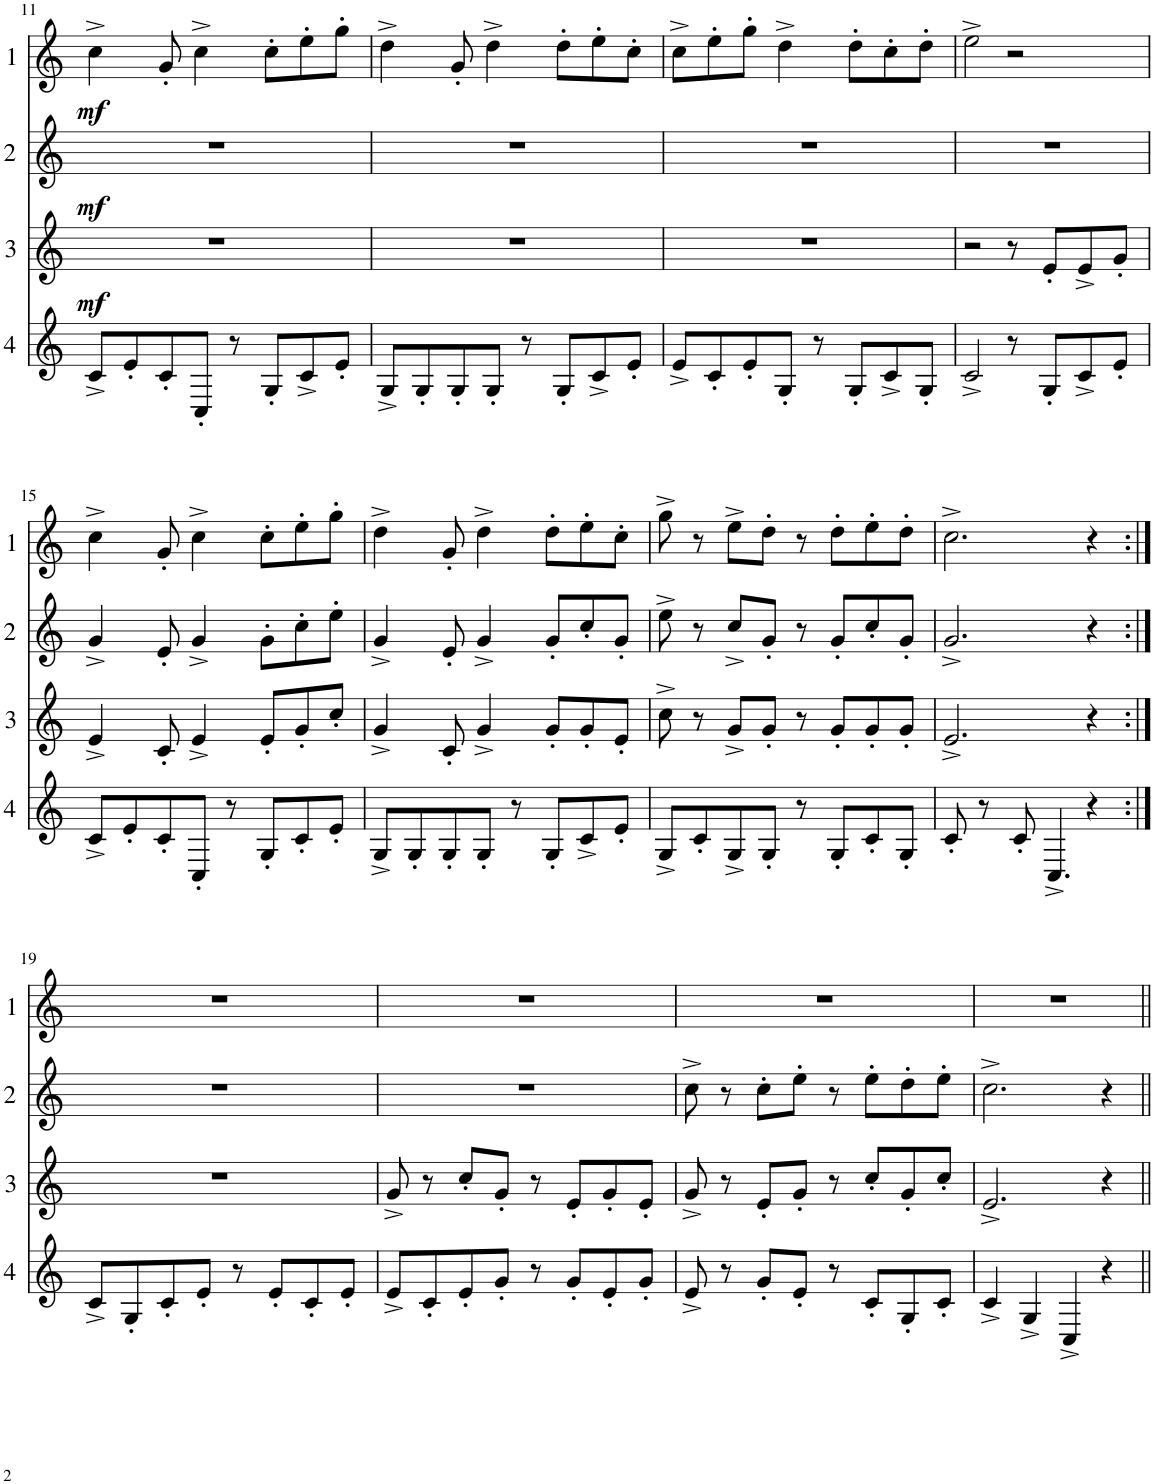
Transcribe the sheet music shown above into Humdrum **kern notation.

**kern	**kern	**dynam	**kern	**dynam	**kern	**dynam
*part4	*part3	*part3	*part2	*part2	*part1	*part1
*staff4	*staff3	*staff3	*staff2	*staff2	*staff1	*staff1
*I"Cor 4	*I"Cor 3	*	*I"Cor 2	*	*I"Cor 1	*
!!LO:PB:g=z
*clefG2	*clefG2	*	*clefG2	*	*clefG2	*
*Trd4c7	*Trd4c7	*	*Trd4c7	*	*Trd4c7	*
*k[]	*k[]	*	*k[]	*	*k[]	*
*M4/4	*M4/4	*	*M4/4	*	*M4/4	*
=11	=11	=11	=11	=11	=11	=11
!	!	!LO:DY:b	!	!LO:DY:b	!	!LO:DY:b
8c^/L	1r	mf	1r	mf	4cc^\	mf
8e'/	.	.	.	.	.	.
8c'/	.	.	.	.	8g'/	.
8C'/J	.	.	.	.	4cc^\	.
8r	.	.	.	.	.	.
8G'/L	.	.	.	.	8cc'\L	.
8c^/	.	.	.	.	8ee'\	.
8e'/J	.	.	.	.	8gg'\J	.
=12	=12	=12	=12	=12	=12	=12
8G^/L	1r	.	1r	.	4dd^\	.
8G'/	.	.	.	.	.	.
8G'/	.	.	.	.	8g'/	.
8G'/J	.	.	.	.	4dd^\	.
8r	.	.	.	.	.	.
8G'/L	.	.	.	.	8dd'\L	.
8c^/	.	.	.	.	8ee'\	.
8e'/J	.	.	.	.	8cc'\J	.
=13	=13	=13	=13	=13	=13	=13
8e^/L	1r	.	1r	.	8cc^\L	.
8c'/	.	.	.	.	8ee'\	.
8e'/	.	.	.	.	8gg'\J	.
8G'/J	.	.	.	.	4dd^\	.
8r	.	.	.	.	.	.
8G'/L	.	.	.	.	8dd'\L	.
8c^/	.	.	.	.	8cc'\	.
8G'/J	.	.	.	.	8dd'\J	.
=14	=14	=14	=14	=14	=14	=14
2c^/	2r	.	1r	.	2ee^\	.
8r	8r	.	.	.	2r	.
8G'/L	8e'/L	.	.	.	.	.
8c^/	8e^/	.	.	.	.	.
8e'/J	8g'/J	.	.	.	.	.
!!LO:LB:g=z
=15	=15	=15	=15	=15	=15	=15
8c^/L	4e^/	.	4g^/	.	4cc^\	.
8e'/	.	.	.	.	.	.
8c'/	8c'/	.	8e'/	.	8g'/	.
8C'/J	4e^/	.	4g^/	.	4cc^\	.
8r	.	.	.	.	.	.
8G'/L	8e'/L	.	8g'\L	.	8cc'\L	.
8c'/	8g'/	.	8cc'\	.	8ee'\	.
8e'/J	8cc'/J	.	8ee'\J	.	8gg'\J	.
=16	=16	=16	=16	=16	=16	=16
8G^/L	4g^/	.	4g^/	.	4dd^\	.
8G'/	.	.	.	.	.	.
8G'/	8c'/	.	8e'/	.	8g'/	.
8G'/J	4g^/	.	4g^/	.	4dd^\	.
8r	.	.	.	.	.	.
8G'/L	8g'/L	.	8g'/L	.	8dd'\L	.
8c^/	8g'/	.	8cc'/	.	8ee'\	.
8e'/J	8e'/J	.	8g'/J	.	8cc'\J	.
=17	=17	=17	=17	=17	=17	=17
8G^/L	8cc^\	.	8ee^\	.	8gg^\	.
8c'/	8r	.	8r	.	8r	.
8G^/	8g^/L	.	8cc^/L	.	8ee^\L	.
8G'/J	8g'/J	.	8g'/J	.	8dd'\J	.
8r	8r	.	8r	.	8r	.
8G'/L	8g'/L	.	8g'/L	.	8dd'\L	.
8c'/	8g'/	.	8cc'/	.	8ee'\	.
8G'/J	8g'/J	.	8g'/J	.	8dd'\J	.
=18	=18	=18	=18	=18	=18	=18
8c'/	2.e^/	.	2.g^/	.	2.cc^\	.
8r	.	.	.	.	.	.
8c'/	.	.	.	.	.	.
4.C^/	.	.	.	.	.	.
4r	4r	.	4r	.	4r	.
!!LO:LB:g=z
=19:|!	=19:|!	=19:|!	=19:|!	=19:|!	=19:|!	=19:|!
8c^/L	1r	.	1r	.	1r	.
8G'/	.	.	.	.	.	.
8c'/	.	.	.	.	.	.
8e'/J	.	.	.	.	.	.
8r	.	.	.	.	.	.
8e'/L	.	.	.	.	.	.
8c'/	.	.	.	.	.	.
8e'/J	.	.	.	.	.	.
=20	=20	=20	=20	=20	=20	=20
8e^/L	8g^/	.	1r	.	1r	.
8c'/	8r	.	.	.	.	.
8e'/	8cc'/L	.	.	.	.	.
8g'/J	8g'/J	.	.	.	.	.
8r	8r	.	.	.	.	.
8g'/L	8e'/L	.	.	.	.	.
8e'/	8g'/	.	.	.	.	.
8g'/J	8e'/J	.	.	.	.	.
=21	=21	=21	=21	=21	=21	=21
8e^/	8g^/	.	8cc^\	.	1r	.
8r	8r	.	8r	.	.	.
8g'/L	8e'/L	.	8cc'\L	.	.	.
8e'/J	8g'/J	.	8ee'\J	.	.	.
8r	8r	.	8r	.	.	.
8c'/L	8cc'/L	.	8ee'\L	.	.	.
8G'/	8g'/	.	8dd'\	.	.	.
8c'/J	8cc'/J	.	8ee'\J	.	.	.
=22	=22	=22	=22	=22	=22	=22
4c^/	2.e^/	.	2.cc^\	.	1r	.
4G^/	.	.	.	.	.	.
4C^/	.	.	.	.	.	.
4r	4r	.	4r	.	.	.
=||	=||	=||	=||	=||	=||	=||
*-	*-	*-	*-	*-	*-	*-
